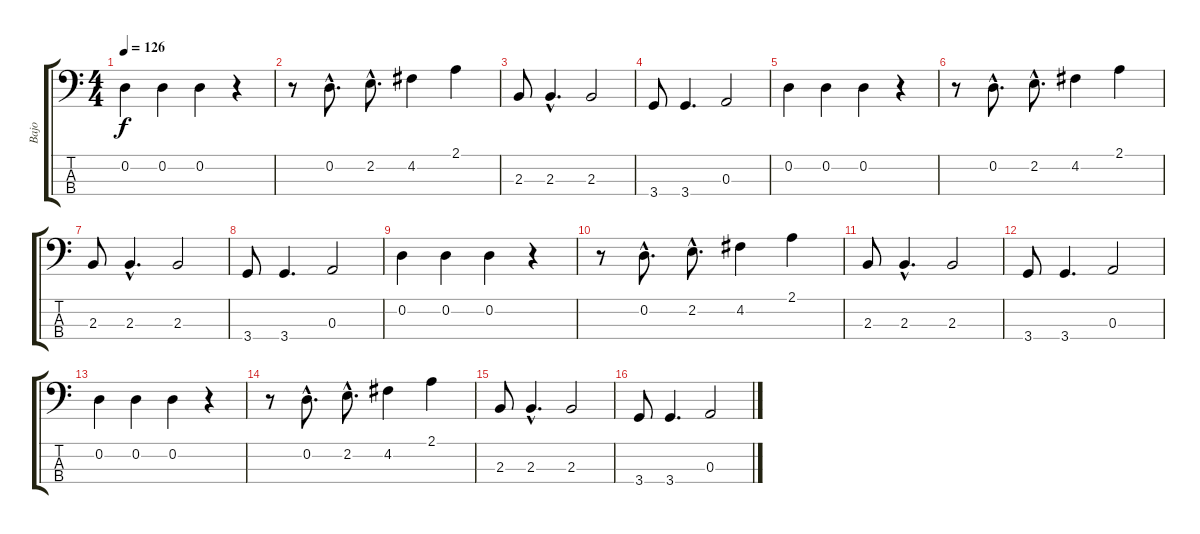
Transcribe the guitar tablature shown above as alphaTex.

\track ("Bajo" "Bajo") {instrument fretlessbass}
\staff {score tabs}
\tuning (G2 D2 A1 E1) {hide}
\ts (4 4)
\tempo 126
\clef f4
\ks c
0.2.4{dy f} 0.2.4 0.2.4 r.4 |
r.8 0.2{hac}.8{d} 2.2{hac}.8{d} 4.2.4 2.1.4 |
2.3.8 2.3{hac}.4{d} 2.3.2 |
3.4.8 3.4.4{d} 0.3.2 |
0.2.4 0.2.4 0.2.4 r.4 |
r.8 0.2{hac}.8{d} 2.2{hac}.8{d} 4.2.4 2.1.4 |
2.3.8 2.3{hac}.4{d} 2.3.2 |
3.4.8 3.4.4{d} 0.3.2 |
0.2.4 0.2.4 0.2.4 r.4 |
r.8 0.2{hac}.8{d} 2.2{hac}.8{d} 4.2.4 2.1.4 |
2.3.8 2.3{hac}.4{d} 2.3.2 |
3.4.8 3.4.4{d} 0.3.2 |
0.2.4 0.2.4 0.2.4 r.4 |
r.8 0.2{hac}.8{d} 2.2{hac}.8{d} 4.2.4 2.1.4 |
2.3.8 2.3{hac}.4{d} 2.3.2 |
3.4.8 3.4.4{d} 0.3.2
